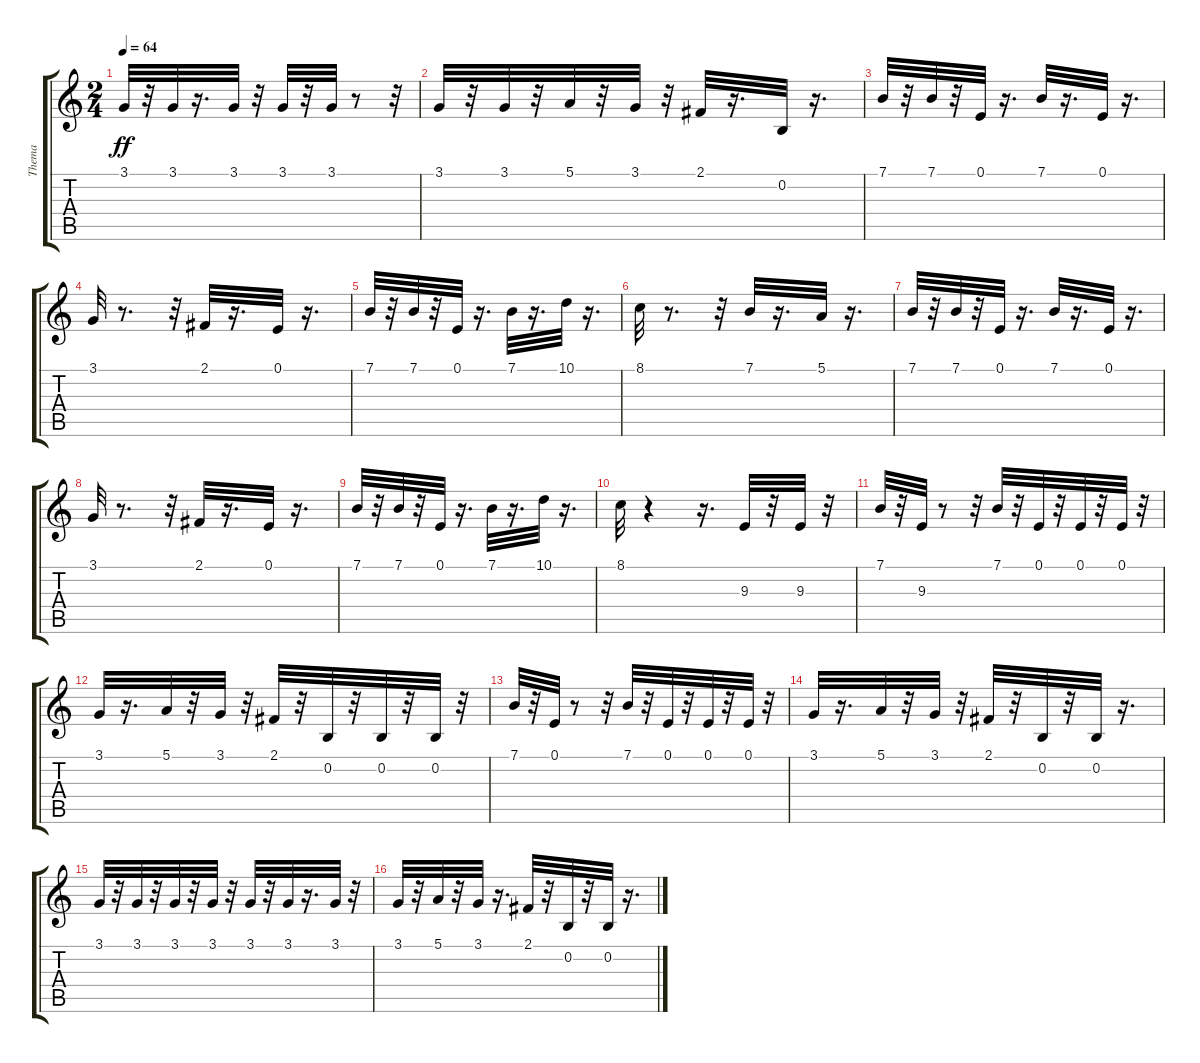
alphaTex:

\track ("Thema" "Thema") {instrument fx5brightness}
\staff {score tabs}
\tuning (E4 B3 G3 D3 A2 E2) {hide}
\ts (2 4)
\tempo 64
\clef g2
\ks c
3.1.32{dy ff} r.32 3.1.32 r.16{d} 3.1.32 r.32 3.1.32 r.32 3.1.32 r.8 r.32 |
3.1.32 r.32 3.1.32 r.32 5.1.32 r.32 3.1.32 r.32 2.1.32 r.16{d} 0.2.32 r.16{d} |
7.1.32 r.32 7.1.32 r.32 0.1.32 r.16{d} 7.1.32 r.16{d} 0.1.32 r.16{d} |
3.1.32 r.8{d} r.32 2.1.32 r.16{d} 0.1.32 r.16{d} |
7.1.32 r.32 7.1.32 r.32 0.1.32 r.16{d} 7.1.32 r.16{d} 10.1.32 r.16{d} |
8.1.32 r.8{d} r.32 7.1.32 r.16{d} 5.1.32 r.16{d} |
7.1.32 r.32 7.1.32 r.32 0.1.32 r.16{d} 7.1.32 r.16{d} 0.1.32 r.16{d} |
3.1.32 r.8{d} r.32 2.1.32 r.16{d} 0.1.32 r.16{d} |
7.1.32 r.32 7.1.32 r.32 0.1.32 r.16{d} 7.1.32 r.16{d} 10.1.32 r.16{d} |
8.1.32 r.4 r.16{d} 9.3.32 r.32 9.3.32 r.32 |
7.1.32 r.32 9.3.32 r.8 r.32 7.1.32 r.32 0.1.32 r.32 0.1.32 r.32 0.1.32 r.32 |
3.1.32 r.16{d} 5.1.32 r.32 3.1.32 r.32 2.1.32 r.32 0.2.32 r.32 0.2.32 r.32 0.2.32 r.32 |
7.1.32 r.32 0.1.32 r.8 r.32 7.1.32 r.32 0.1.32 r.32 0.1.32 r.32 0.1.32 r.32 |
3.1.32 r.16{d} 5.1.32 r.32 3.1.32 r.32 2.1.32 r.32 0.2.32 r.32 0.2.32 r.16{d} |
3.1.32 r.32 3.1.32 r.32 3.1.32 r.32 3.1.32 r.32 3.1.32 r.32 3.1.32 r.16{d} 3.1.32 r.32 |
3.1.32 r.32 5.1.32 r.32 3.1.32 r.16{d} 2.1.32 r.32 0.2.32 r.32 0.2.32 r.16{d}
